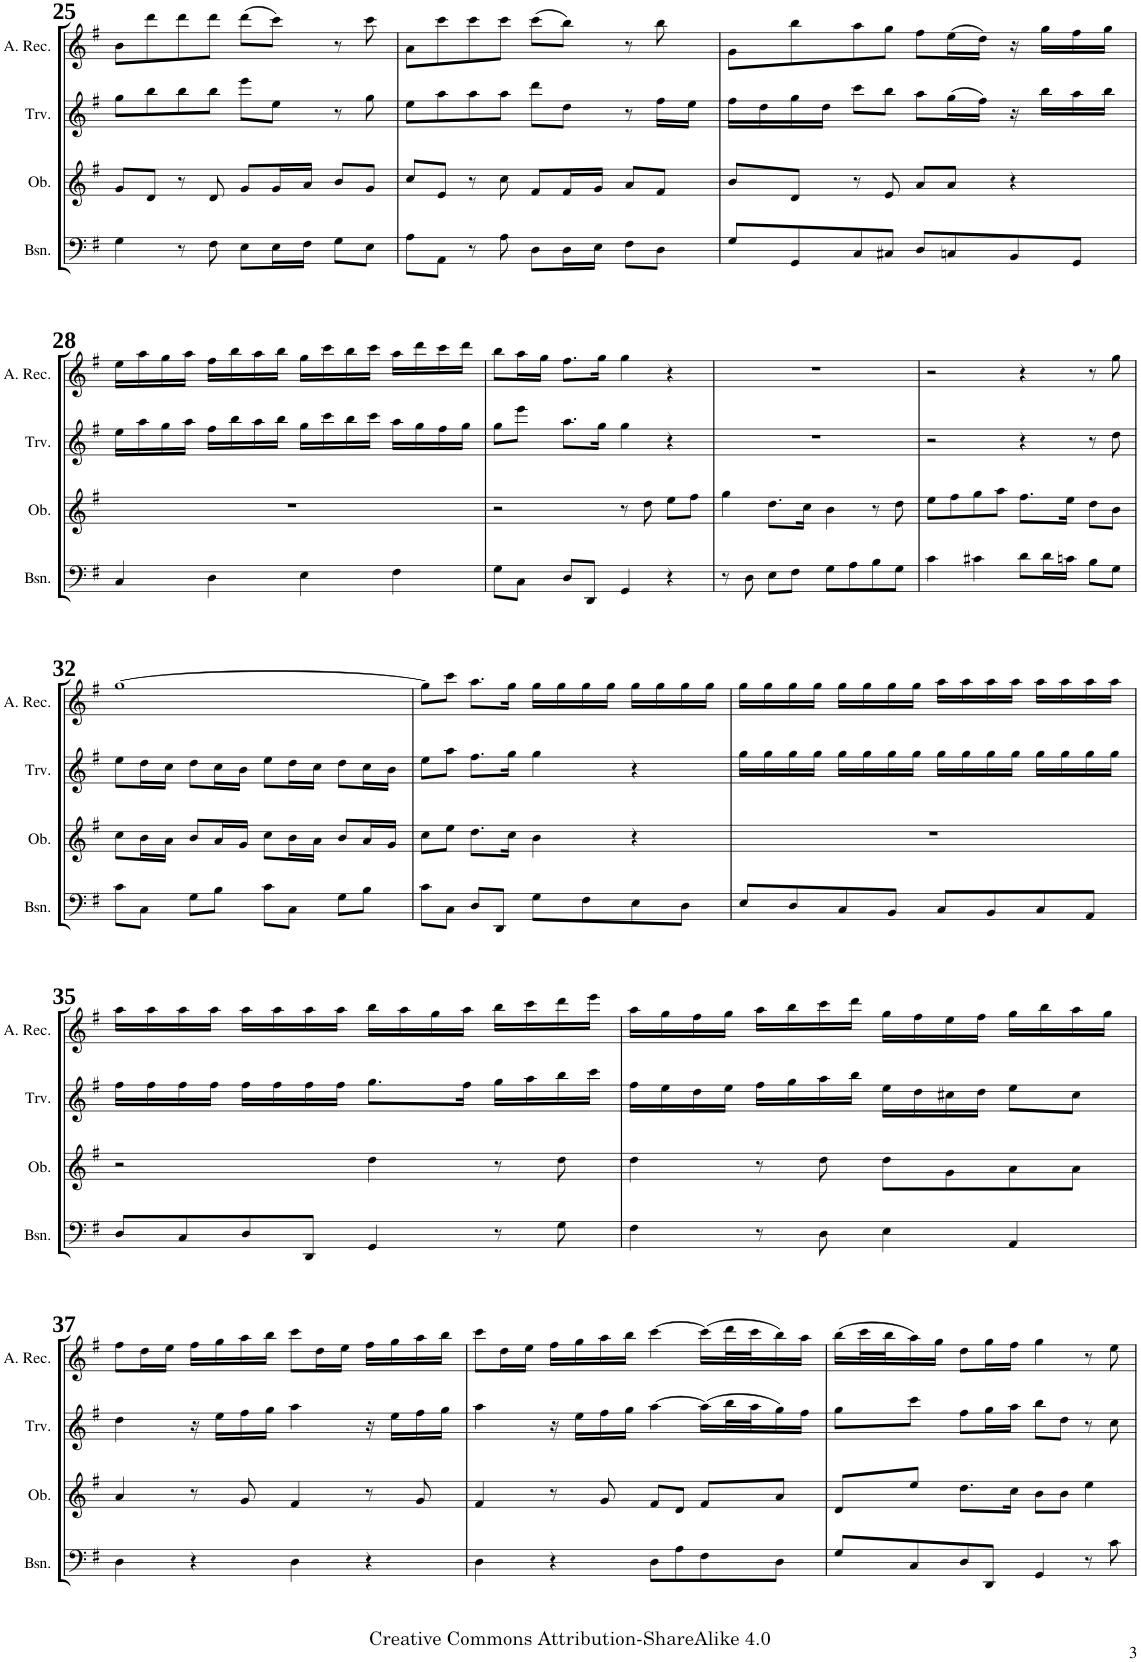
**kern	**kern	**kern	**kern
*part4	*part3	*part2	*part1
*staff4	*staff3	*staff2	*staff1
*I"Fagott	*I"Oboe	*I"Traverso	*I"Alto Recorder
*	*I'Ob.	*I'Trv.	*I'A. Rec.
!!LO:PB:g=z
*clefF4	*clefG2	*clefG2	*clefG2
*k[f#]	*k[f#]	*k[f#]	*k[f#]
*M4/4	*M4/4	*M4/4	*M4/4
*met(c)	*met(c)	*met(c)	*met(c)
=25	=25	=25	=25
4G\	8g/L	8gg\L	8b\L
.	8d/J	8bb\	8ddd\
8r	8r	8bb\	8ddd\
8F#\	8d/	8bb\J	8ddd\J
8E\L	8g/L	8eee\L	(8ddd\L
16E\L	16g/L	8ee\J	8ccc\J)
16F#\JJ	16a/JJ	.	.
8G\L	8b/L	8r	8r
8E\J	8g/J	8gg\	8ccc\
=26	=26	=26	=26
8A\L	8cc/L	8ee\L	8a\L
8AA\J	8e/J	8aa\	8ccc\
8r	8r	8aa\	8ccc\
8A\	8cc\	8aa\J	8ccc\J
8D\L	8f#/L	8ddd\L	(8ccc\L
16D\L	16f#/L	8dd\J	8bb\J)
16E\JJ	16g/JJ	.	.
8F#\L	8a/L	8r	8r
8D\J	8f#/J	16ff#\LL	8bb\
.	.	16ee\JJ	.
=27	=27	=27	=27
8G/L	8b/L	16ff#\LL	8g\L
.	.	16dd\	.
8GG/	8d/J	16gg\	8bb\
.	.	16dd\JJ	.
8C/	8r	8ccc\L	8aa\
8C#X/J	8e/	8bb\J	8gg\J
8D/L	8a/L	8aa\L	8ff#\L
8Cn/	8a/J	(16gg\L	(16ee\L
.	.	16ff#\JJ)	16dd\JJ)
8BB/	4r	16r	16r
.	.	16bb\LL	16gg\LL
8GG/J	.	16aa\	16ff#\
.	.	16bb\JJ	16gg\JJ
!!LO:LB:g=z
=28	=28	=28	=28
4C/	1r	16ee\LL	16ee\LL
.	.	16aa\	16aa\
.	.	16gg\	16gg\
.	.	16aa\JJ	16aa\JJ
4D\	.	16ff#\LL	16ff#\LL
.	.	16bb\	16bb\
.	.	16aa\	16aa\
.	.	16bb\JJ	16bb\JJ
4E\	.	16gg\LL	16gg\LL
.	.	16ccc\	16ccc\
.	.	16bb\	16bb\
.	.	16ccc\JJ	16ccc\JJ
4F#\	.	16aa\LL	16aa\LL
.	.	16gg\	16ddd\
.	.	16ff#\	16ccc\
.	.	16gg\JJ	16ddd\JJ
=29	=29	=29	=29
8G\L	2r	8gg\L	8bb\L
8C\J	.	8eee\J	16aa\L
.	.	.	16gg\JJ
8D/L	.	8.aa\L	8.ff#\L
8DD/J	.	.	.
.	.	16gg\Jk	16gg\Jk
4GG/	8r	4gg\	4gg\
.	8dd\	.	.
4r	8ee\L	4r	4r
.	8ff#\J	.	.
=30	=30	=30	=30
8r	4gg\	1r	1r
8D\	.	.	.
8E\L	8.dd\L	.	.
8F#\J	.	.	.
.	16cc\Jk	.	.
8G\L	4b\	.	.
8A\	.	.	.
8B\	8r	.	.
8G\J	8dd\	.	.
=31	=31	=31	=31
4c\	8ee\L	2r	2r
.	8ff#\	.	.
4c#X\	8gg\	.	.
.	8aa\J	.	.
8d\L	8.ff#\L	4r	4r
16d\L	.	.	.
16cn\JJ	16ee\Jk	.	.
8B\L	8dd\L	8r	8r
8G\J	8b\J	8dd\	8gg\
!!LO:LB:g=z
=32	=32	=32	=32
8c\L	8cc\L	8ee\L	[1gg
8C\J	16b\L	16dd\L	.
.	16a\JJ	16cc\JJ	.
8G\L	8b/L	8dd\L	.
8B\J	16a/L	16cc\L	.
.	16g/JJ	16b\JJ	.
8c\L	8cc\L	8ee\L	.
8C\J	16b\L	16dd\L	.
.	16a\JJ	16cc\JJ	.
8G\L	8b/L	8dd\L	.
8B\J	16a/L	16cc\L	.
.	16g/JJ	16b\JJ	.
=33	=33	=33	=33
8c\L	8cc\L	8ee\L	8gg\L]
8C\J	8ee\J	8aa\J	8ccc\J
8D/L	8.dd\L	8.ff#\L	8.aa\L
8DD/J	.	.	.
.	16cc\Jk	16gg\Jk	16gg\Jk
8G\L	4b\	4gg\	16gg\LL
.	.	.	16gg\
8F#\	.	.	16gg\
.	.	.	16gg\JJ
8E\	4r	4r	16gg\LL
.	.	.	16gg\
8D\J	.	.	16gg\
.	.	.	16gg\JJ
=34	=34	=34	=34
8E/L	1r	16gg\LL	16gg\LL
.	.	16gg\	16gg\
8D/	.	16gg\	16gg\
.	.	16gg\JJ	16gg\JJ
8C/	.	16gg\LL	16gg\LL
.	.	16gg\	16gg\
8BB/J	.	16gg\	16gg\
.	.	16gg\JJ	16gg\JJ
8C/L	.	16gg\LL	16aa\LL
.	.	16gg\	16aa\
8BB/	.	16gg\	16aa\
.	.	16gg\JJ	16aa\JJ
8C/	.	16gg\LL	16aa\LL
.	.	16gg\	16aa\
8AA/J	.	16gg\	16aa\
.	.	16gg\JJ	16aa\JJ
!!LO:LB:g=z
=35	=35	=35	=35
8D/L	2r	16ff#\LL	16aa\LL
.	.	16ff#\	16aa\
8C/	.	16ff#\	16aa\
.	.	16ff#\JJ	16aa\JJ
8D/	.	16ff#\LL	16aa\LL
.	.	16ff#\	16aa\
8DD/J	.	16ff#\	16aa\
.	.	16ff#\JJ	16aa\JJ
4GG/	4dd\	8.gg\L	16bb\LL
.	.	.	16aa\
.	.	.	16gg\
.	.	16ff#\Jk	16aa\JJ
8r	8r	16gg\LL	16bb\LL
.	.	16aa\	16ccc\
8G\	8dd\	16bb\	16ddd\
.	.	16ccc\JJ	16eee\JJ
=36	=36	=36	=36
4F#\	4dd\	16ff#\LL	16aa\LL
.	.	16ee\	16gg\
.	.	16dd\	16ff#\
.	.	16ee\JJ	16gg\JJ
8r	8r	16ff#\LL	16aa\LL
.	.	16gg\	16bb\
8D\	8dd\	16aa\	16ccc\
.	.	16bb\JJ	16ddd\JJ
4E\	8dd\L	16ee\LL	16gg\LL
.	.	16dd\	16ff#\
.	8g\	16cc#X\	16ee\
.	.	16dd\JJ	16ff#\JJ
4AA/	8a\	8ee\L	16gg\LL
.	.	.	16bb\
.	8a\J	8cc#\J	16aa\
.	.	.	16gg\JJ
!!LO:LB:g=z
=37	=37	=37	=37
4D\	4a/	4dd\	8ff#\L
.	.	.	16dd\L
.	.	.	16ee\JJ
4r	8r	16r	16ff#\LL
.	.	16ee\LL	16gg\
.	8g/	16ff#\	16aa\
.	.	16gg\JJ	16bb\JJ
4D\	4f#/	4aa\	8ccc\L
.	.	.	16dd\L
.	.	.	16ee\JJ
4r	8r	16r	16ff#\LL
.	.	16ee\LL	16gg\
.	8g/	16ff#\	16aa\
.	.	16gg\JJ	16bb\JJ
=38	=38	=38	=38
4D\	4f#/	4aa\	8ccc\L
.	.	.	16dd\L
.	.	.	16ee\JJ
4r	8r	16r	16ff#\LL
.	.	16ee\LL	16gg\
.	8g/	16ff#\	16aa\
.	.	16gg\JJ	16bb\JJ
8D\L	8f#/L	[4aa\	[4ccc\
8A\	8d/J	.	.
8F#\	8f#/L	(16aa\LL]	(16ccc\LL]
.	.	32bb\L	32ddd\L
.	.	32aa\J	32ccc\J
8D\J	8a/J	16gg\)	16bb\)
.	.	16ff#\JJ	16aa\JJ
=39	=39	=39	=39
8G/L	8d/L	8gg\L	(16bb\LL
.	.	.	32ccc\L
.	.	.	32bb\J
8C/	8ee/J	8ccc\J	16aa\)
.	.	.	16gg\JJ
8D/	8.dd\L	8ff#\L	8dd\L
8DD/J	.	16gg\L	16gg\L
.	16cc\Jk	16aa\JJ	16ff#\JJ
4GG/	8b\L	8bb\L	4gg\
.	8b\J	8dd\J	.
8r	4ee\	8r	8r
8c\	.	8cc\	8ee\
=	=	=	=
*-	*-	*-	*-
